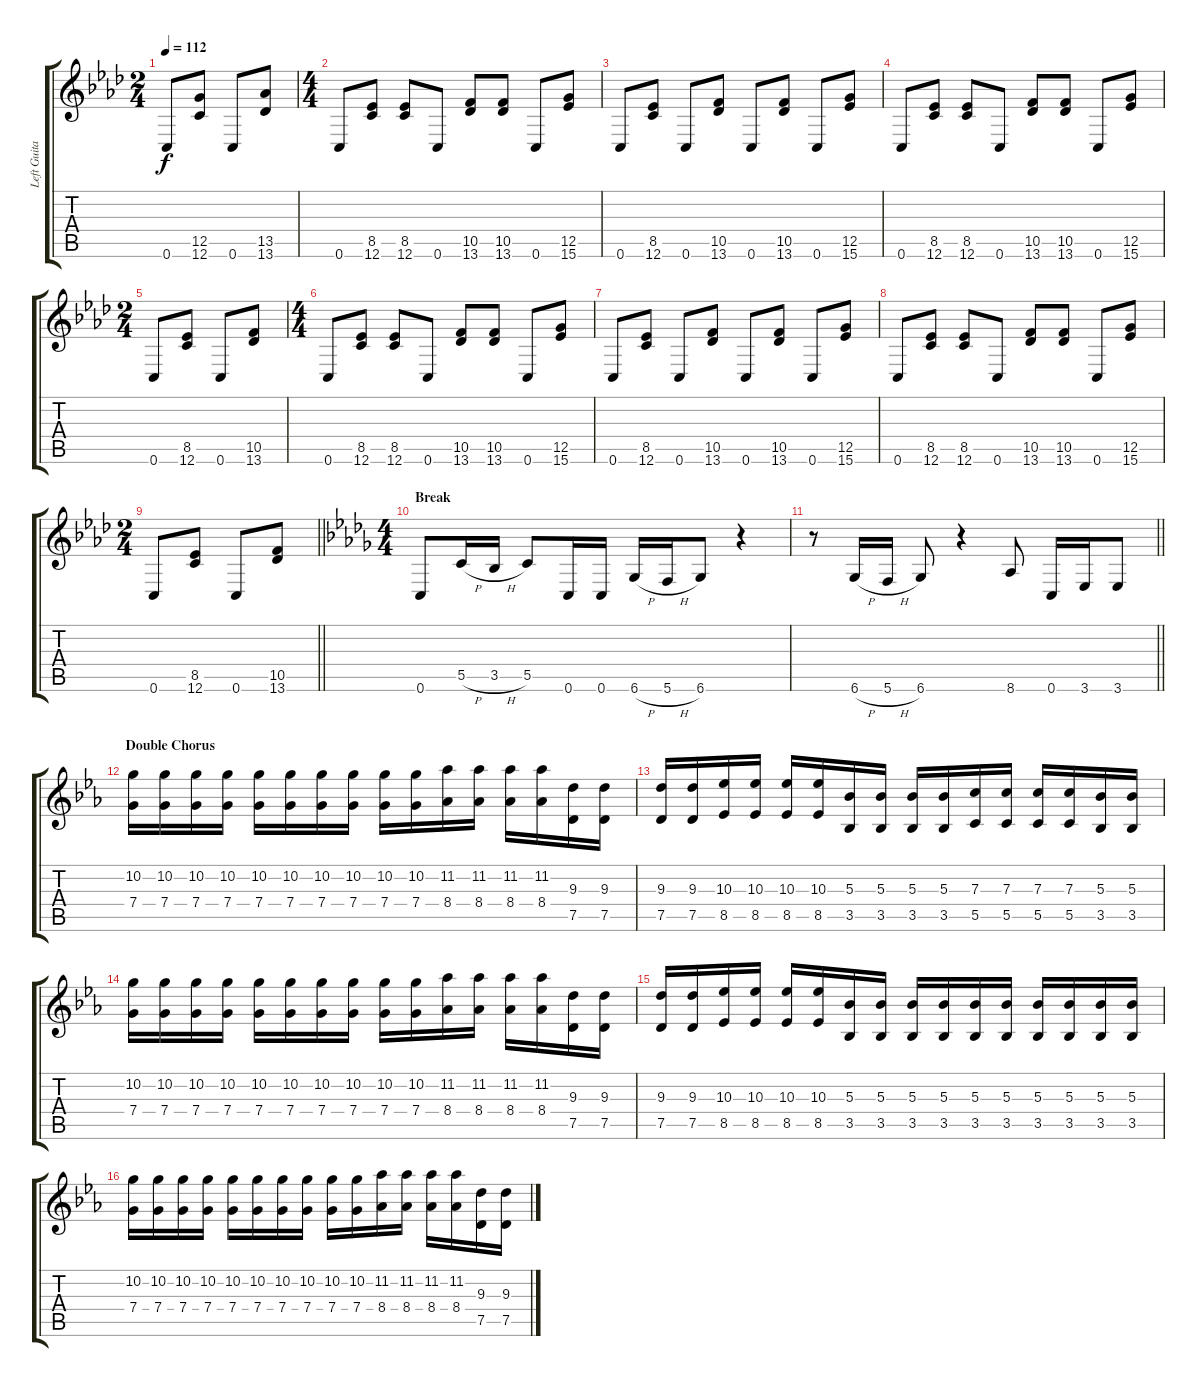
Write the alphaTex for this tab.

\track ("Left Guitar" "Left Guita") {instrument overdrivenguitar}
\staff {score tabs}
\tuning (D4 A3 F3 C3 G2 C2) {hide}
\ts (2 4)
\tempo 112
\clef g2
\ks ab
0.6.8{dy f} (12.5 12.6).8 0.6.8 (13.5 13.6).8 |
\ts (4 4)
0.6.8 (8.5 12.6).8 (8.5 12.6).8 0.6.8 (10.5 13.6).8 (10.5 13.6).8 0.6.8 (12.5 15.6).8 |
0.6.8 (8.5 12.6).8 0.6.8 (10.5 13.6).8 0.6.8 (10.5 13.6).8 0.6.8 (12.5 15.6).8 |
0.6.8 (8.5 12.6).8 (8.5 12.6).8 0.6.8 (10.5 13.6).8 (10.5 13.6).8 0.6.8 (12.5 15.6).8 |
\ts (2 4)
0.6.8 (8.5 12.6).8 0.6.8 (10.5 13.6).8 |
\ts (4 4)
0.6.8 (8.5 12.6).8 (8.5 12.6).8 0.6.8 (10.5 13.6).8 (10.5 13.6).8 0.6.8 (12.5 15.6).8 |
0.6.8 (8.5 12.6).8 0.6.8 (10.5 13.6).8 0.6.8 (10.5 13.6).8 0.6.8 (12.5 15.6).8 |
0.6.8 (8.5 12.6).8 (8.5 12.6).8 0.6.8 (10.5 13.6).8 (10.5 13.6).8 0.6.8 (12.5 15.6).8 |
\ts (2 4)
\barLineRight lightlight
0.6.8 (8.5 12.6).8 0.6.8 (10.5 13.6).8 |
\ts (4 4)
\section ("" "Break")
\ks db
0.6.8 5.5{h}.16 3.5{h}.16 5.5.8 0.6.16 0.6.16 6.6{h}.16 5.6{h}.16 6.6.8 r.4 |
\barLineRight lightlight
r.8 6.6{h}.16 5.6{h}.16 6.6.8 r.4 8.6.8 0.6.16 3.6.16 3.6.8 |
\section ("" "Double Chorus")
\ks eb
(10.2 7.4).16 (10.2 7.4).16 (10.2 7.4).16 (10.2 7.4).16 (10.2 7.4).16 (10.2 7.4).16 (10.2 7.4).16 (10.2 7.4).16 (10.2 7.4).16 (10.2 7.4).16 (11.2 8.4).16 (11.2 8.4).16 (11.2 8.4).16 (11.2 8.4).16 (9.3 7.5).16 (9.3 7.5).16 |
(9.3 7.5).16 (9.3 7.5).16 (10.3 8.5).16 (10.3 8.5).16 (10.3 8.5).16 (10.3 8.5).16 (5.3 3.5).16 (5.3 3.5).16 (5.3 3.5).16 (5.3 3.5).16 (7.3 5.5).16 (7.3 5.5).16 (7.3 5.5).16 (7.3 5.5).16 (5.3 3.5).16 (5.3 3.5).16 |
(10.2 7.4).16 (10.2 7.4).16 (10.2 7.4).16 (10.2 7.4).16 (10.2 7.4).16 (10.2 7.4).16 (10.2 7.4).16 (10.2 7.4).16 (10.2 7.4).16 (10.2 7.4).16 (11.2 8.4).16 (11.2 8.4).16 (11.2 8.4).16 (11.2 8.4).16 (9.3 7.5).16 (9.3 7.5).16 |
(9.3 7.5).16 (9.3 7.5).16 (10.3 8.5).16 (10.3 8.5).16 (10.3 8.5).16 (10.3 8.5).16 (5.3 3.5).16 (5.3 3.5).16 (5.3 3.5).16 (5.3 3.5).16 (5.3 3.5).16 (5.3 3.5).16 (5.3 3.5).16 (5.3 3.5).16 (5.3 3.5).16 (5.3 3.5).16 |
(10.2 7.4).16 (10.2 7.4).16 (10.2 7.4).16 (10.2 7.4).16 (10.2 7.4).16 (10.2 7.4).16 (10.2 7.4).16 (10.2 7.4).16 (10.2 7.4).16 (10.2 7.4).16 (11.2 8.4).16 (11.2 8.4).16 (11.2 8.4).16 (11.2 8.4).16 (9.3 7.5).16 (9.3 7.5).16
